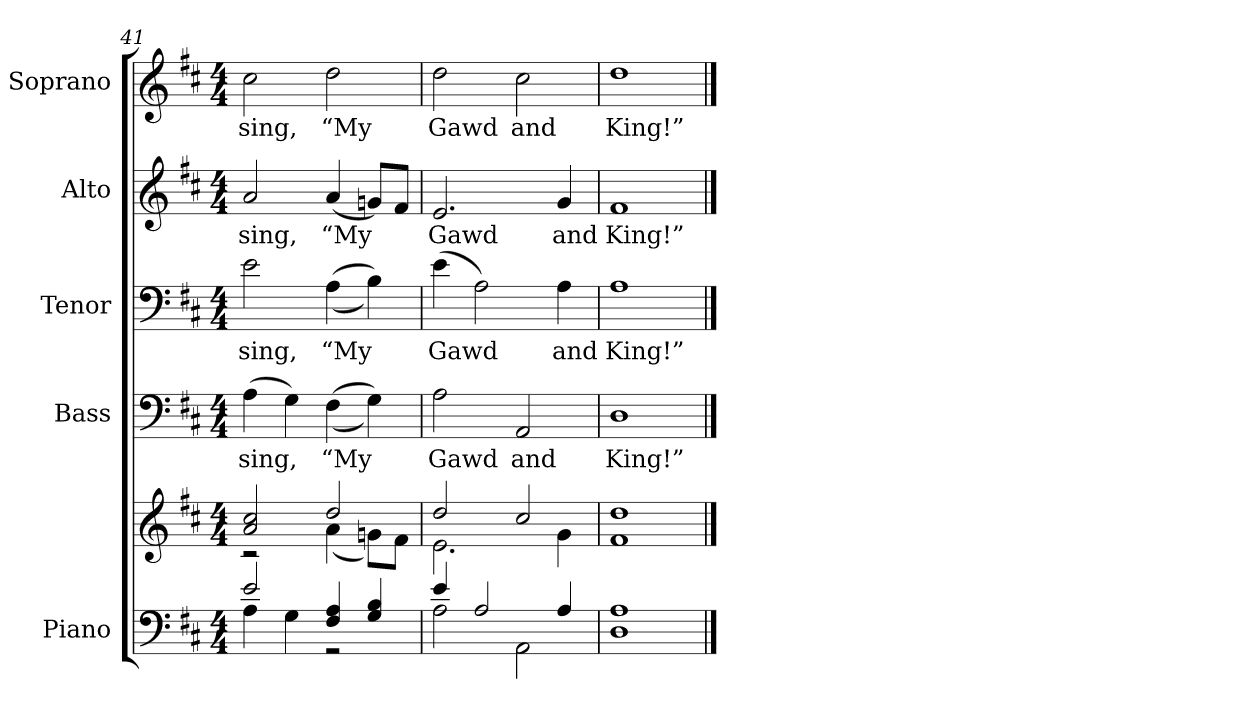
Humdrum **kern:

**kern	**kern	**kern	**text	**kern	**text	**kern	**text	**kern	**text
*part5	*part5	*part4	*part4	*part3	*part3	*part2	*part2	*part1	*part1
*staff6	*staff5	*staff4	*staff4	*staff3	*staff3	*staff2	*staff2	*staff1	*staff1
*I"Piano	*	*I"Bass	*	*I"Tenor	*	*I"Alto	*	*I"Soprano	*
*I'Pno.	*	*I'B.	*	*I'T.	*	*I'A.	*	*I'S.	*
*clefF4	*clefG2	*clefF4	*	*clefF4	*	*clefG2	*	*clefG2	*
*k[f#c#]	*k[f#c#]	*k[f#c#]	*	*k[f#c#]	*	*k[f#c#]	*	*k[f#c#]	*
*D:	*D:	*D:	*	*D:	*	*D:	*	*D:	*
*M4/4	*M4/4	*M4/4	*	*M4/4	*	*M4/4	*	*M4/4	*
=41	=41	=41	=41	=41	=41	=41	=41	=41	=41
*^	*^	*	*	*	*	*	*	*	*
!	!	!	!	!	!LO:LY:b:color=#000000	!	!	!	!	!	!
!	!	!	!	!	!	!	!LO:LY:b:color=#000000	!	!	!	!
!	!	!	!	!	!	!	!	!	!LO:LY:b:color=#000000	!	!
!	!	!	!	!	!	!	!	!	!	!	!LO:LY:b:color=#000000
2ei/	4Ai\	2ai/ 2cc#i	2r	(4Ai\	sing,	2ei\	sing,	2ai/	sing,	2cc#i\	sing,
.	4Gi\	.	.	4Gi\)	.	.	.	.	.	.	.
!	!	!	!	!	!LO:LY:b:color=#000000	!	!	!	!	!	!
!	!	!	!	!	!	!	!LO:LY:b:color=#000000	!	!	!	!
!	!	!	!	!	!	!	!	!	!LO:LY:b:color=#000000	!	!
!	!	!	!	!	!	!	!	!	!	!	!LO:LY:b:color=#000000
4F#i/ 4Ai	2r	2ddi/	(4ai\	((4F#i\	“My	((4Ai\	“My	(4ai/	“My	2ddi\	“My
4Gi/ 4Bi	.	.	8gni\L)	4Gi\))	.	4Bi\))	.	8gni/L)	.	.	.
.	.	.	8f#i\J	.	.	.	.	8f#i/J	.	.	.
=42	=42	=42	=42	=42	=42	=42	=42	=42	=42	=42	=42
!	!	!	!	!	!LO:LY:b:color=#000000	!	!	!	!	!	!
!	!	!	!	!	!	!	!LO:LY:b:color=#000000	!	!	!	!
!	!	!	!	!	!	!	!	!	!LO:LY:b:color=#000000	!	!
!	!	!	!	!	!	!	!	!	!	!	!LO:LY:b:color=#000000
4ei/	2Ai\	2ddi/	2.ei\	2Ai\	Gawd	(4ei\	Gawd	2.ei/	Gawd	2ddi\	Gawd
2Ai/	.	.	.	.	.	2Ai\)	.	.	.	.	.
!	!	!	!	!	!LO:LY:b:color=#000000	!	!	!	!	!	!
!	!	!	!	!	!	!	!	!	!	!	!LO:LY:b:color=#000000
.	2AAi\	2cc#i/	.	2AAi/	and	.	.	.	.	2cc#i\	and
!	!	!	!	!	!	!	!LO:LY:b:color=#000000	!	!	!	!
!	!	!	!	!	!	!	!	!	!LO:LY:b:color=#000000	!	!
4Ai/	.	.	4gi\	.	.	4Ai\	and	4gi/	and	.	.
*v	*v	*	*	*	*	*	*	*	*	*	*
*	*v	*v	*	*	*	*	*	*	*	*
!!LO:PB:g=z
=43	=43	=43	=43	=43	=43	=43	=43	=43	=43
*	*^	*	*	*	*	*	*	*	*
!	!	!	!	!LO:LY:b:color=#000000	!	!	!	!	!	!
*	*v	*v	*	*	*	*	*	*	*	*
*	*^	*	*	*	*	*	*	*	*
!	!	!	!	!	!	!LO:LY:b:color=#000000	!	!	!	!
*	*v	*v	*	*	*	*	*	*	*	*
*	*^	*	*	*	*	*	*	*	*
!	!	!	!	!	!	!	!	!LO:LY:b:color=#000000	!	!
*	*v	*v	*	*	*	*	*	*	*	*
*	*^	*	*	*	*	*	*	*	*
!	!	!	!	!	!	!	!	!	!	!LO:LY:b:color=#000000
*	*v	*v	*	*	*	*	*	*	*	*
1Di 1Ai	1f#i 1ddi	1Di	King!”	1Ai	King!”	1f#i	King!”	1ddi	King!”
==	==	==	==	==	==	==	==	==	==
*-	*-	*-	*-	*-	*-	*-	*-	*-	*-
